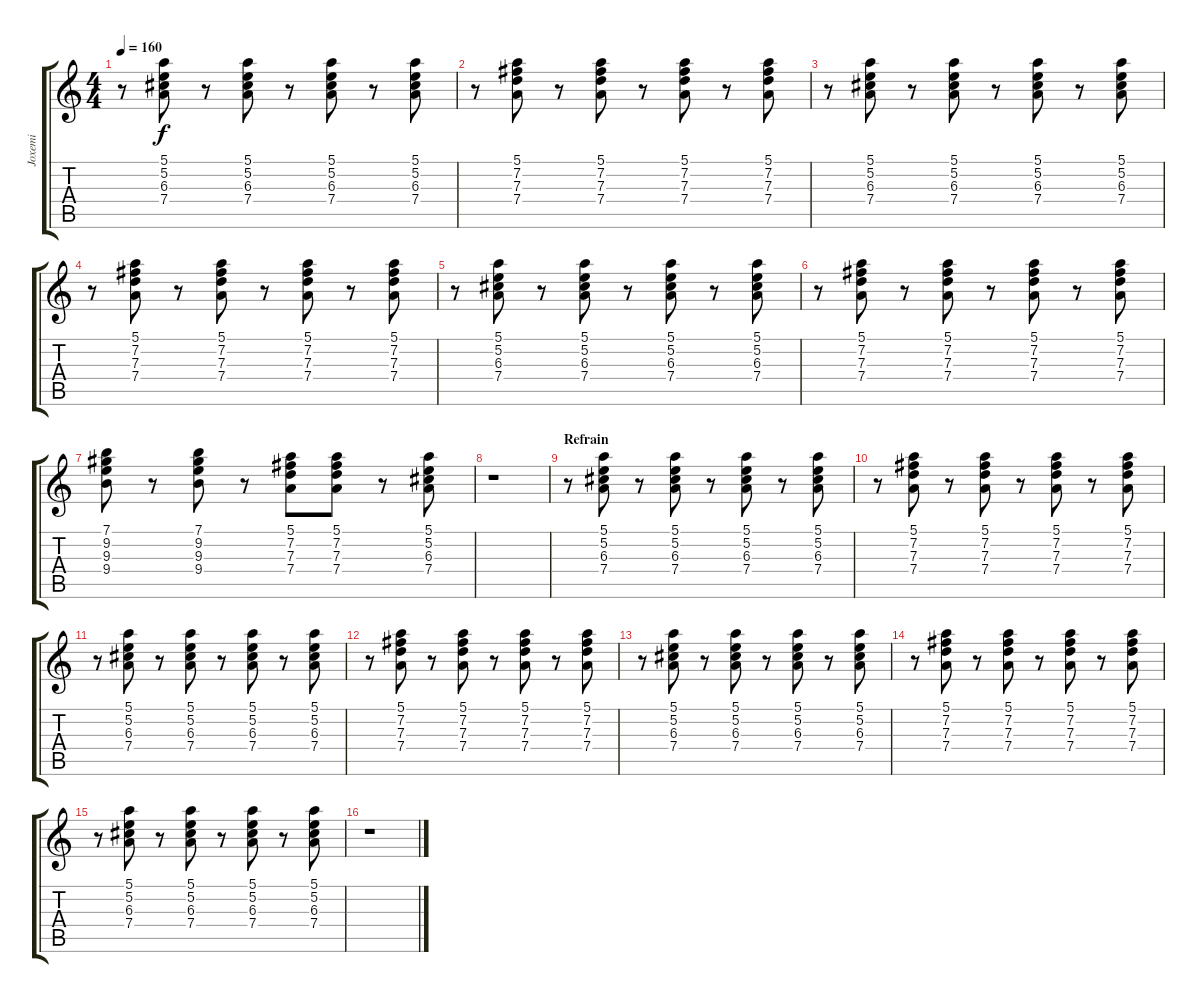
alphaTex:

\track ("Joxemi" "Joxemi") {instrument electricguitarmuted}
\staff {score tabs}
\tuning (E4 B3 G3 D3 A2 E2) {hide}
\ts (4 4)
\tempo 160
\clef g2
\ks c
r.8{dy f} (5.1 5.2 6.3 7.4).8 r.8 (5.1 5.2 6.3 7.4).8 r.8 (5.1 5.2 6.3 7.4).8 r.8 (5.1 5.2 6.3 7.4).8 |
r.8 (5.1 7.2 7.3 7.4).8 r.8 (5.1 7.2 7.3 7.4).8 r.8 (5.1 7.2 7.3 7.4).8 r.8 (5.1 7.2 7.3 7.4).8 |
r.8 (5.1 5.2 6.3 7.4).8 r.8 (5.1 5.2 6.3 7.4).8 r.8 (5.1 5.2 6.3 7.4).8 r.8 (5.1 5.2 6.3 7.4).8 |
r.8 (5.1 7.2 7.3 7.4).8 r.8 (5.1 7.2 7.3 7.4).8 r.8 (5.1 7.2 7.3 7.4).8 r.8 (5.1 7.2 7.3 7.4).8 |
r.8 (5.1 5.2 6.3 7.4).8 r.8 (5.1 5.2 6.3 7.4).8 r.8 (5.1 5.2 6.3 7.4).8 r.8 (5.1 5.2 6.3 7.4).8 |
r.8 (5.1 7.2 7.3 7.4).8 r.8 (5.1 7.2 7.3 7.4).8 r.8 (5.1 7.2 7.3 7.4).8 r.8 (5.1 7.2 7.3 7.4).8 |
(7.1 9.2 9.3 9.4).8 r.8 (7.1 9.2 9.3 9.4).8 r.8 (5.1 7.2 7.3 7.4).8 (5.1 7.2 7.3 7.4).8 r.8 (5.1 5.2 6.3 7.4).8 |
r.1 |
\section ("" "Refrain")
r.8 (5.1 5.2 6.3 7.4).8 r.8 (5.1 5.2 6.3 7.4).8 r.8 (5.1 5.2 6.3 7.4).8 r.8 (5.1 5.2 6.3 7.4).8 |
r.8 (5.1 7.2 7.3 7.4).8 r.8 (5.1 7.2 7.3 7.4).8 r.8 (5.1 7.2 7.3 7.4).8 r.8 (5.1 7.2 7.3 7.4).8 |
r.8 (5.1 5.2 6.3 7.4).8 r.8 (5.1 5.2 6.3 7.4).8 r.8 (5.1 5.2 6.3 7.4).8 r.8 (5.1 5.2 6.3 7.4).8 |
r.8 (5.1 7.2 7.3 7.4).8 r.8 (5.1 7.2 7.3 7.4).8 r.8 (5.1 7.2 7.3 7.4).8 r.8 (5.1 7.2 7.3 7.4).8 |
r.8 (5.1 5.2 6.3 7.4).8 r.8 (5.1 5.2 6.3 7.4).8 r.8 (5.1 5.2 6.3 7.4).8 r.8 (5.1 5.2 6.3 7.4).8 |
r.8 (5.1 7.2 7.3 7.4).8 r.8 (5.1 7.2 7.3 7.4).8 r.8 (5.1 7.2 7.3 7.4).8 r.8 (5.1 7.2 7.3 7.4).8 |
r.8 (5.1 5.2 6.3 7.4).8 r.8 (5.1 5.2 6.3 7.4).8 r.8 (5.1 5.2 6.3 7.4).8 r.8 (5.1 5.2 6.3 7.4).8 |
r.1
